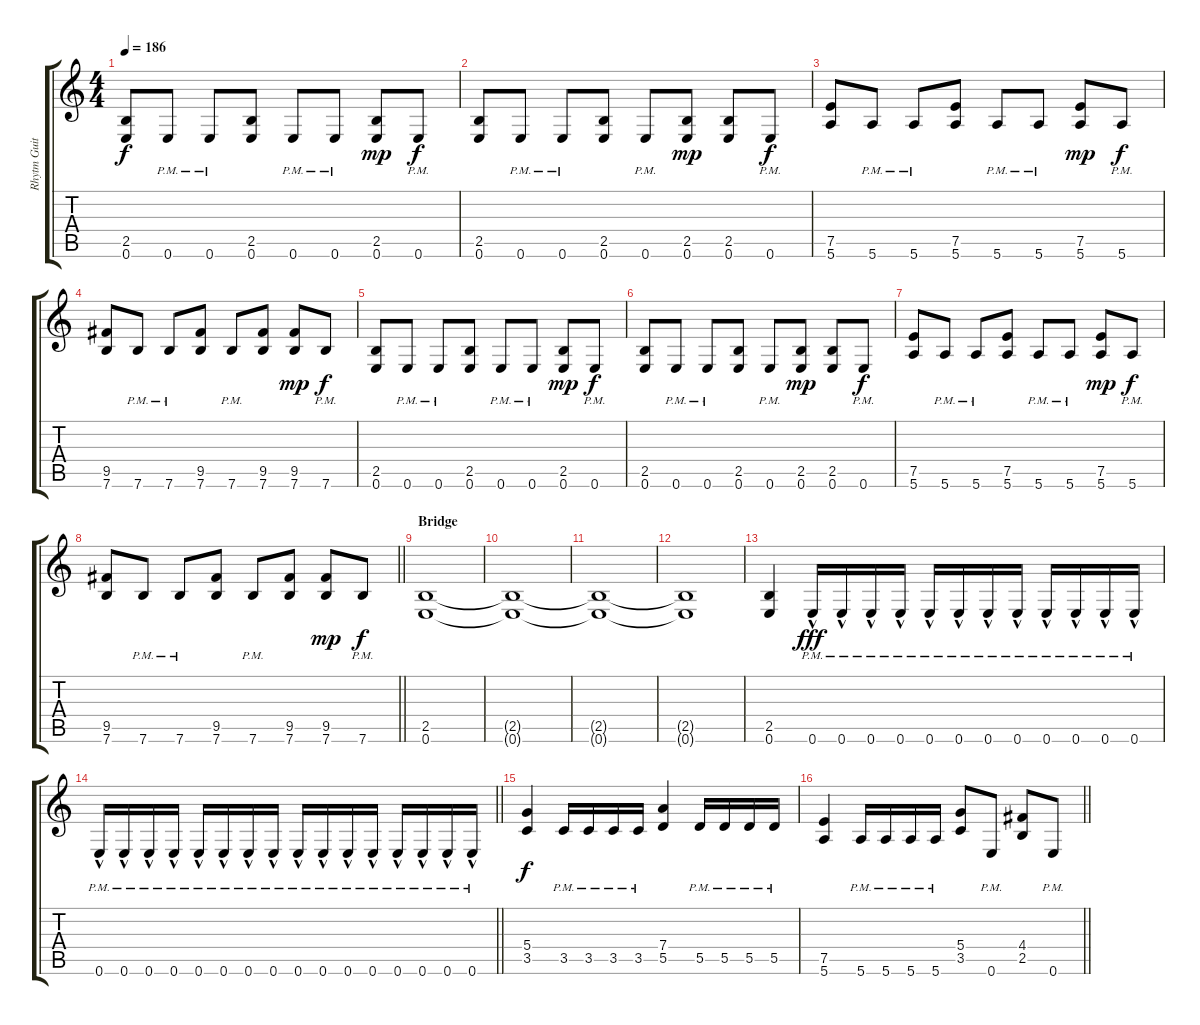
\track ("Rhytm Guitar" "Rhytm Guit") {instrument distortionguitar}
\staff {score tabs}
\tuning (E4 B3 G3 D3 A2 E2) {hide}
\ts (4 4)
\tempo 186
\clef g2
\ks c
(2.5 0.6).8{dy f volume 10 balance 8} 0.6{pm}.8 0.6{pm}.8 (2.5 0.6).8 0.6{pm}.8 0.6{pm}.8 (2.5 0.6).8{dy mp} 0.6{pm}.8{dy f} |
(2.5 0.6).8 0.6{pm}.8 0.6{pm}.8 (2.5 0.6).8 0.6{pm}.8 (2.5 0.6).8{dy mp} (2.5 0.6).8 0.6{pm}.8{dy f} |
(7.5 5.6).8 5.6{pm}.8 5.6{pm}.8 (7.5 5.6).8 5.6{pm}.8 5.6{pm}.8 (7.5 5.6).8{dy mp} 5.6{pm}.8{dy f} |
(9.5 7.6).8 7.6{pm}.8 7.6{pm}.8 (9.5 7.6).8 7.6{pm}.8 (9.5 7.6).8 (9.5 7.6).8{dy mp} 7.6{pm}.8{dy f} |
(2.5 0.6).8 0.6{pm}.8 0.6{pm}.8 (2.5 0.6).8 0.6{pm}.8 0.6{pm}.8 (2.5 0.6).8{dy mp} 0.6{pm}.8{dy f} |
(2.5 0.6).8 0.6{pm}.8 0.6{pm}.8 (2.5 0.6).8 0.6{pm}.8 (2.5 0.6).8{dy mp} (2.5 0.6).8 0.6{pm}.8{dy f} |
(7.5 5.6).8 5.6{pm}.8 5.6{pm}.8 (7.5 5.6).8 5.6{pm}.8 5.6{pm}.8 (7.5 5.6).8{dy mp} 5.6{pm}.8{dy f} |
\barLineRight lightlight
(9.5 7.6).8 7.6{pm}.8 7.6{pm}.8 (9.5 7.6).8 7.6{pm}.8 (9.5 7.6).8 (9.5 7.6).8{dy mp} 7.6{pm}.8{dy f} |
\section ("" "Bridge")
(2.5 0.6).1{volume 10 balance 3} |
(2.5{t} 0.6{t}).1 |
(2.5{t} 0.6{t}).1 |
(2.5{t} 0.6{t}).1 |
(2.5 0.6).4 0.6{hac pm}.16{dy fff} 0.6{hac pm}.16 0.6{hac pm}.16 0.6{hac pm}.16 0.6{hac pm}.16 0.6{hac pm}.16 0.6{hac pm}.16 0.6{hac pm}.16 0.6{hac pm}.16 0.6{hac pm}.16 0.6{hac pm}.16 0.6{hac pm}.16 |
\barLineRight lightlight
0.6{hac pm}.16 0.6{hac pm}.16 0.6{hac pm}.16 0.6{hac pm}.16 0.6{hac pm}.16 0.6{hac pm}.16 0.6{hac pm}.16 0.6{hac pm}.16 0.6{hac pm}.16 0.6{hac pm}.16 0.6{hac pm}.16 0.6{hac pm}.16 0.6{hac pm}.16 0.6{hac pm}.16 0.6{hac pm}.16 0.6{hac pm}.16 |
(5.4 3.5).4{dy f} 3.5{pm}.16 3.5{pm}.16 3.5{pm}.16 3.5{pm}.16 (7.4 5.5).4 5.5{pm}.16 5.5{pm}.16 5.5{pm}.16 5.5{pm}.16 |
\barLineRight lightlight
(7.5 5.6).4 5.6{pm}.16 5.6{pm}.16 5.6{pm}.16 5.6{pm}.16 (5.4 3.5).8 0.6{pm}.8 (4.4 2.5).8 0.6{pm}.8
